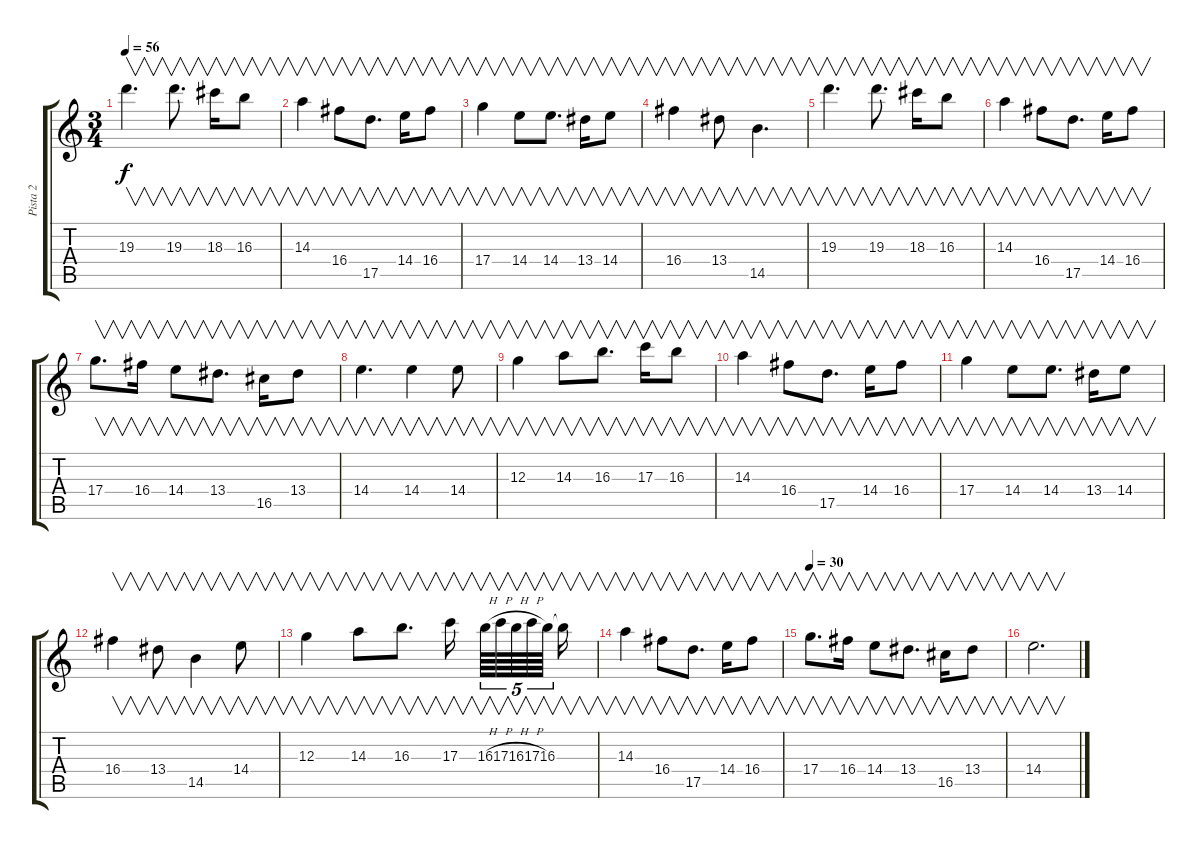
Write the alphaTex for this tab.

\track ("Pista 2" "Pista 2") {instrument overdrivenguitar}
\staff {score tabs}
\tuning (E4 B3 G3 D3 A2 E2) {hide}
\ts (3 4)
\tempo 56
\clef g2
\ks c
19.3.4{v d dy f} 19.3.8{v d} 18.3.16{v} 16.3.8{v} |
14.3.4{v} 16.4.8{v} 17.5.8{v d} 14.4.16{v} 16.4.8{v} |
17.4.4{v} 14.4.8{v} 14.4.8{v d} 13.4.16{v} 14.4.8{v} |
16.4.4{v} 13.4.8{v} 14.5.4{v d} |
19.3.4{v d} 19.3.8{v d} 18.3.16{v} 16.3.8{v} |
14.3.4{v} 16.4.8{v} 17.5.8{v d} 14.4.16{v} 16.4.8{v} |
17.4.8{v d} 16.4.16{v} 14.4.8{v} 13.4.8{v d} 16.5.16{v} 13.4.8{v} |
14.4.4{v d} 14.4.4{v} 14.4.8{v} |
12.3.4{v} 14.3.8{v} 16.3.8{v d} 17.3.16{v} 16.3.8{v} |
14.3.4{v} 16.4.8{v} 17.5.8{v d} 14.4.16{v} 16.4.8{v} |
17.4.4{v} 14.4.8{v} 14.4.8{v d} 13.4.16{v} 14.4.8{v} |
16.4.4{v} 13.4.8{v} 14.5.4{v} 14.4.8{v} |
12.3.4{v} 14.3.8{v} 16.3.8{v d} 17.3.16{v beam splitsecondary} 16.3{h}.64{v tu (5 4)} 17.3{h}.64{v tu (5 4)} 16.3{h}.64{v tu (5 4)} 17.3{h}.64{v tu (5 4)} 16.3.64{v tu (5 4) beam splitsecondary} 16.3{t}.16{v} |
14.3.4{v} 16.4.8{v} 17.5.8{v d} 14.4.16{v} 16.4.8{v} |
\tempo 30
17.4.8{v d} 16.4.16{v} 14.4.8{v} 13.4.8{v d} 16.5.16{v} 13.4.8{v} |
14.4.2{v d}
